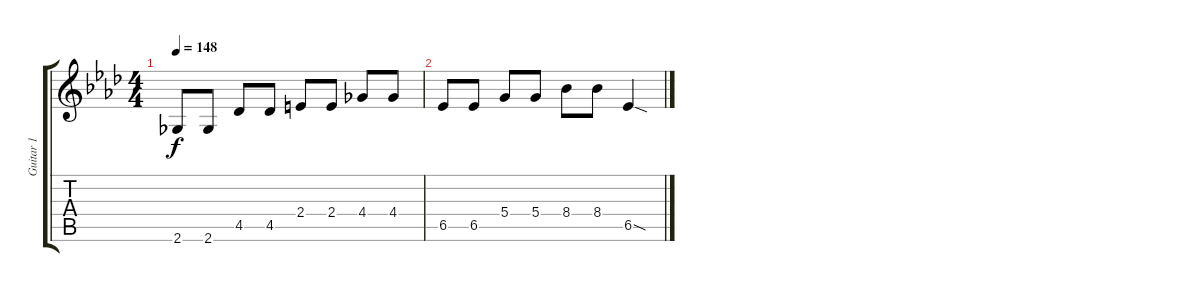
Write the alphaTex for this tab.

\track ("Guitar 1" "Guitar 1") {instrument electricguitarmuted}
\staff {score tabs}
\tuning (E4 B3 G3 D3 A2 E2) {hide}
\ts (4 4)
\tempo 148
\clef g2
\ks ab
2.6.8{dy f} 2.6.8 4.5.8 4.5.8 2.4.8 2.4.8 4.4.8 4.4.8 |
6.5.8 6.5.8 5.4.8 5.4.8 8.4.8 8.4.8 6.5{sod}.4
